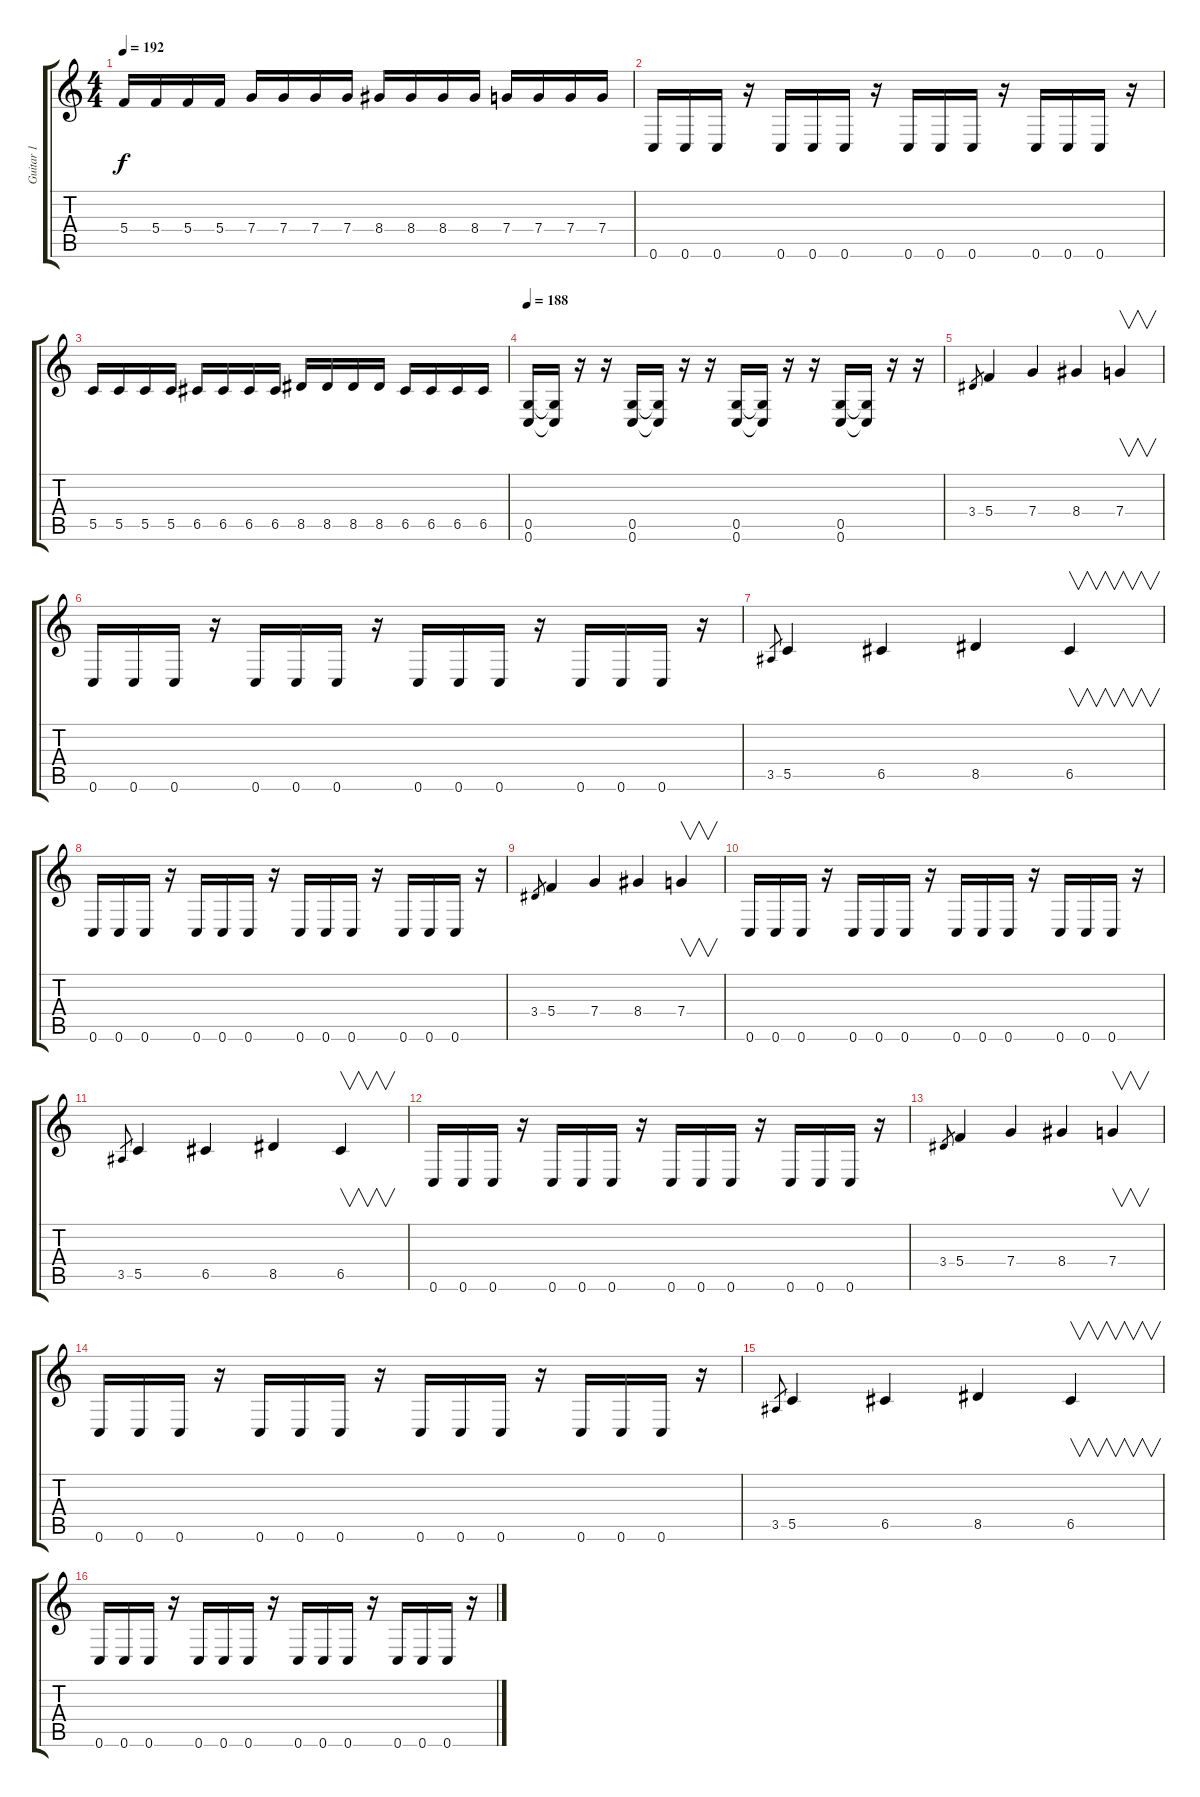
\track ("Guitar 1" "Guitar 1") {instrument overdrivenguitar}
\staff {score tabs}
\tuning (D4 A3 F3 C3 G2 C2) {hide}
\ts (4 4)
\tempo 192
\clef g2
\ks c
5.4.16{dy f} 5.4.16 5.4.16 5.4.16 7.4.16 7.4.16 7.4.16 7.4.16 8.4.16 8.4.16 8.4.16 8.4.16 7.4.16 7.4.16 7.4.16 7.4.16 |
0.6.16 0.6.16 0.6.16 r.16 0.6.16 0.6.16 0.6.16 r.16 0.6.16 0.6.16 0.6.16 r.16 0.6.16 0.6.16 0.6.16 r.16 |
5.5.16 5.5.16 5.5.16 5.5.16 6.5.16 6.5.16 6.5.16 6.5.16 8.5.16 8.5.16 8.5.16 8.5.16 6.5.16 6.5.16 6.5.16 6.5.16 |
\tempo 188
(0.5 0.6).16 (0.5{t} 0.6{t}).16 r.16 r.16 (0.5 0.6).16 (0.5{t} 0.6{t}).16 r.16 r.16 (0.5 0.6).16 (0.5{t} 0.6{t}).16 r.16 r.16 (0.5 0.6).16 (0.5{t} 0.6{t}).16 r.16 r.16 |
3.4.8{gr} 5.4.4 7.4.4 8.4.4 7.4.4{v} |
0.6.16 0.6.16 0.6.16 r.16 0.6.16 0.6.16 0.6.16 r.16 0.6.16 0.6.16 0.6.16 r.16 0.6.16 0.6.16 0.6.16 r.16 |
3.5.8{gr} 5.5.4 6.5.4 8.5.4 6.5.4{v} |
0.6.16 0.6.16 0.6.16 r.16 0.6.16 0.6.16 0.6.16 r.16 0.6.16 0.6.16 0.6.16 r.16 0.6.16 0.6.16 0.6.16 r.16 |
3.4.8{gr} 5.4.4 7.4.4 8.4.4 7.4.4{v} |
0.6.16 0.6.16 0.6.16 r.16 0.6.16 0.6.16 0.6.16 r.16 0.6.16 0.6.16 0.6.16 r.16 0.6.16 0.6.16 0.6.16 r.16 |
3.5.8{gr} 5.5.4 6.5.4 8.5.4 6.5.4{v} |
0.6.16 0.6.16 0.6.16 r.16 0.6.16 0.6.16 0.6.16 r.16 0.6.16 0.6.16 0.6.16 r.16 0.6.16 0.6.16 0.6.16 r.16 |
3.4.8{gr} 5.4.4 7.4.4 8.4.4 7.4.4{v} |
0.6.16 0.6.16 0.6.16 r.16 0.6.16 0.6.16 0.6.16 r.16 0.6.16 0.6.16 0.6.16 r.16 0.6.16 0.6.16 0.6.16 r.16 |
3.5.8{gr} 5.5.4 6.5.4 8.5.4 6.5.4{v} |
0.6.16 0.6.16 0.6.16 r.16 0.6.16 0.6.16 0.6.16 r.16 0.6.16 0.6.16 0.6.16 r.16 0.6.16 0.6.16 0.6.16 r.16
